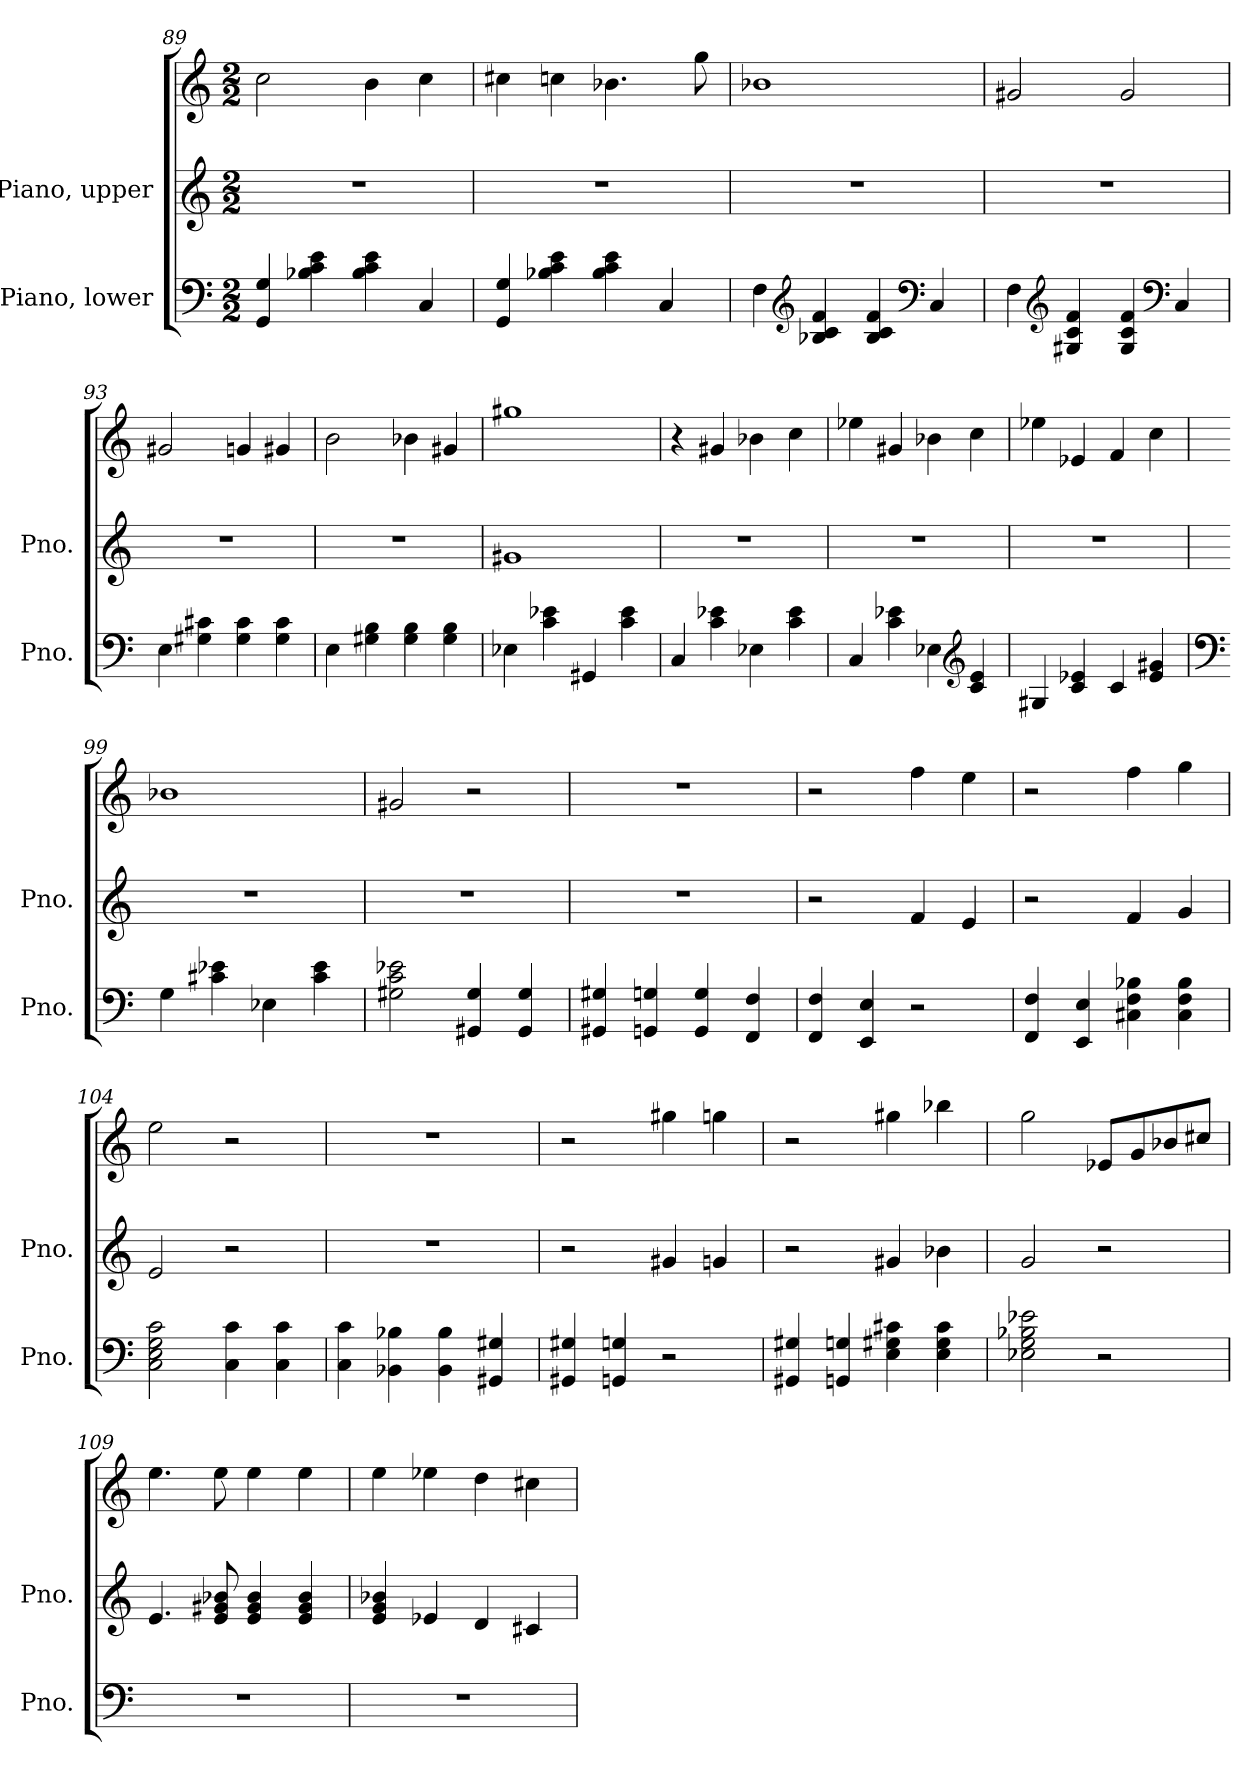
**kern	**kern	**kern
*part2	*part1	*part1
*staff3	*staff2	*staff1
*I"Piano, lower	*I"Piano, upper	*
*I'Pno.	*I'Pno.	*
*clefF4	*clefG2	*clefG2
*k[]	*k[]	*k[]
*M2/2	*M2/2	*M2/2
=89	=89	=89
4GG/ 4G/	1r	2cc\
4B-X\ 4c\ 4e\	.	.
4B-\ 4c\ 4e\	.	4b\
4C/	.	4cc\
=90	=90	=90
4GG/ 4G/	1r	4cc#X\
4B-X\ 4c\ 4e\	.	4ccn\
4B-\ 4c\ 4e\	.	4.b-X\
4C/	.	.
.	.	8gg\
!!LO:LB:g=z
=91	=91	=91
4F\	1r	1b-X
*clefG2	*	*
4B-X/ 4c/ 4f/	.	.
4B-/ 4c/ 4f/	.	.
*clefF4	*	*
4C/	.	.
=92	=92	=92
4F\	1r	2g#X/
*clefG2	*	*
4G#X/ 4c/ 4f/	.	.
4G#/ 4c/ 4f/	.	2g#/
*clefF4	*	*
4C/	.	.
=93	=93	=93
4E\	1r	2g#X/
4G#X\ 4c#X\	.	.
4G#\ 4c#\	.	4gn/
4G#\ 4c#\	.	4g#X/
=94	=94	=94
4E\	1r	2b\
4G#X\ 4B\	.	.
4G#\ 4B\	.	4b-X\
4G#\ 4B\	.	4g#X/
=95	=95	=95
4E-X\	1g#X	1gg#X
4c\ 4e-X\	.	.
4GG#X/	.	.
4c\ 4e-\	.	.
!!LO:LB:g=z
=96	=96	=96
4C/	1r	4r
4c\ 4e-X\	.	4g#X/
4E-X\	.	4b-X\
4c\ 4e-\	.	4cc\
=97	=97	=97
4C/	1r	4ee-X\
4c\ 4e-X\	.	4g#X/
4E-X\	.	4b-X\
*clefG2	*	*
4c/ 4e-/	.	4cc\
=98	=98	=98
4G#X/	1r	4ee-X\
4c/ 4e-X/	.	4e-X/
4c/	.	4f/
4e-/ 4g#X/	.	4cc\
=99	=99	=99
*clefF4	*	*
4G\	1r	1b-X
4c#X\ 4e-X\	.	.
4E-X\	.	.
4c#\ 4e-\	.	.
=100	=100	=100
2G#X\ 2c\ 2e-X\	1r	2g#X/
4GG#X/ 4G#/	.	2r
4GG#/ 4G#/	.	.
=101	=101	=101
4GG#X/ 4G#X/	1r	1r
4GGn/ 4Gn/	.	.
4GG/ 4G/	.	.
4FF/ 4F/	.	.
!!LO:LB:g=z
=102	=102	=102
4FF/ 4F/	2r	2r
4EE/ 4E/	.	.
2r	4f/	4ff\
.	4e/	4ee\
=103	=103	=103
4FF/ 4F/	2r	2r
4EE/ 4E/	.	.
4C#X\ 4F\ 4B-X\	4f/	4ff\
4C#\ 4F\ 4B-\	4g/	4gg\
=104	=104	=104
2C\ 2E\ 2G\ 2c\	2e/	2ee\
4C\ 4c\	2r	2r
4C\ 4c\	.	.
=105	=105	=105
4C\ 4c\	1r	1r
4BB-X\ 4B-X\	.	.
4BB-\ 4B-\	.	.
4GG#X/ 4G#X/	.	.
=106	=106	=106
4GG#X/ 4G#X/	2r	2r
4GGn/ 4Gn/	.	.
2r	4g#X/	4gg#X\
.	4gn/	4ggn\
=107	=107	=107
4GG#X/ 4G#X/	2r	2r
4GGn/ 4Gn/	.	.
4E\ 4G#X\ 4c#X\	4g#X/	4gg#X\
4E\ 4G#\ 4c#\	4b-X\	4bb-X\
!!LO:PB:g=z
=108	=108	=108
2E-X\ 2G\ 2B-X\ 2e-X\	2g/	2gg\
2r	2r	8e-X/L
.	.	8g/
.	.	8b-X/
.	.	8cc#X/J
=109	=109	=109
1r	4.e/	4.ee\
.	8e/ 8g#X/ 8b-X/	8ee\
.	4e/ 4g#/ 4b-/	4ee\
.	4e/ 4g#/ 4b-/	4ee\
=110	=110	=110
1r	4e/ 4g/ 4b-X/	4ee\
.	4e-X/	4ee-X\
.	4d/	4dd\
.	4c#X/	4cc#X\
=	=	=
*-	*-	*-
